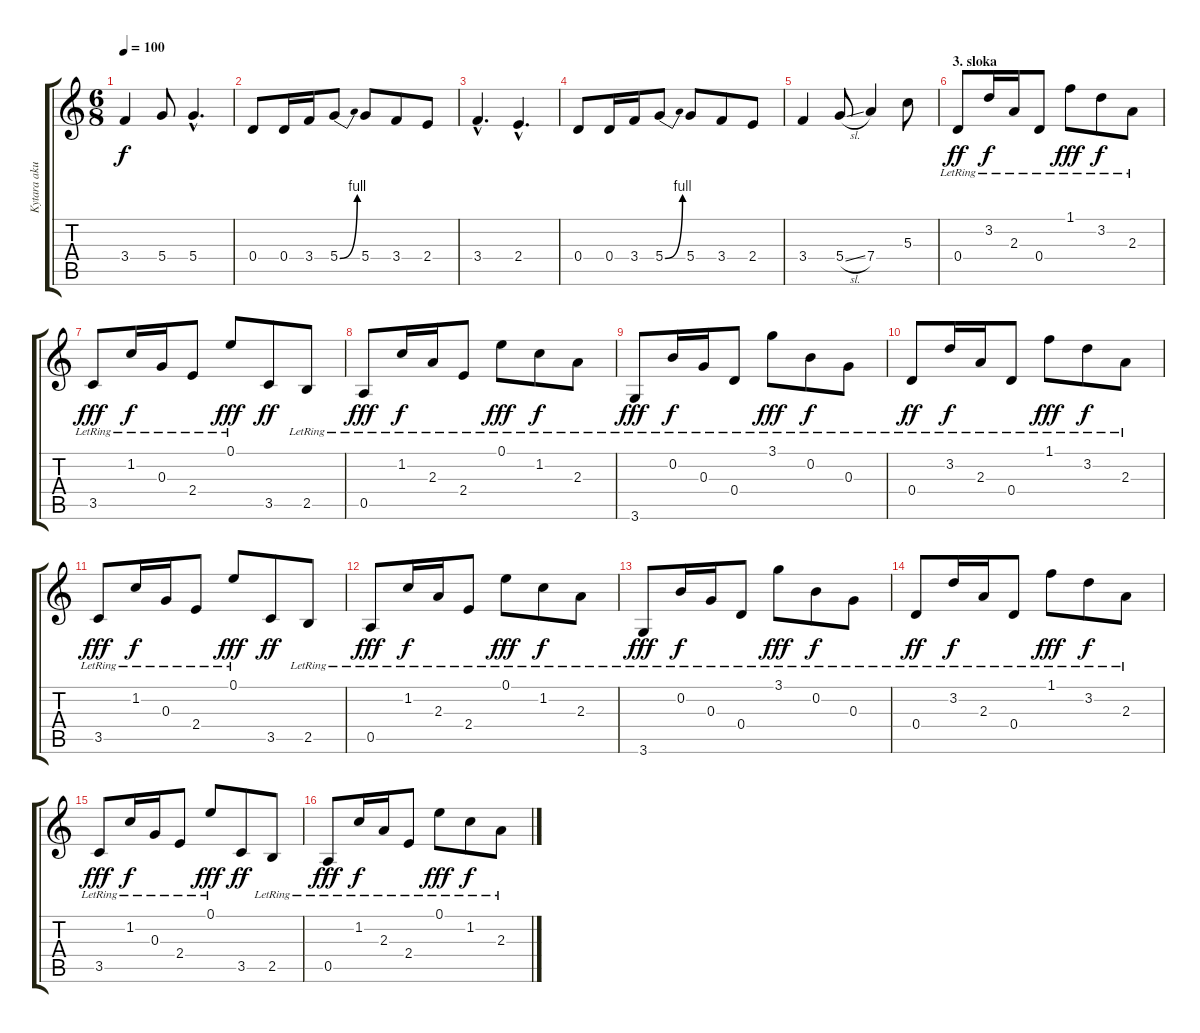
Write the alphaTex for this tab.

\track ("Kytara akusticka" "Kytara aku") {instrument acousticguitarnylon}
\staff {score tabs}
\tuning (E4 B3 G3 D3 A2 E2) {hide}
\ts (6 8)
\tempo 100
\clef g2
\ks c
3.4.4{dy f} 5.4.8 5.4{hac}.4{d} |
0.4.8 0.4.16 3.4.16 5.4{be (bend 0 0 60 4)}.8 5.4.8 3.4.8 2.4.8 |
3.4{hac}.4{d} 2.4{hac}.4{d} |
0.4.8 0.4.16 3.4.16 5.4{be (bend 0 0 60 4)}.8 5.4.8 3.4.8 2.4.8 |
3.4.4 5.4{sl}.8 7.4.4 5.3.8 |
\section ("" "3. sloka")
0.4{lr}.8{dy ff instrument acousticguitarnylon} 3.2{lr}.16{dy f} 2.3{lr}.16 0.4{lr}.8 1.1{lr}.8{dy fff} 3.2{lr}.8{dy f} 2.3{lr}.8 |
3.5{lr}.8{dy fff} 1.2{lr}.16{dy f} 0.3{lr}.16 2.4{lr}.8 0.1{lr}.8{dy fff} 3.5.8{dy ff} 2.5{lr}.8 |
0.5{lr}.8{dy fff} 1.2{lr}.16{dy f} 2.3{lr}.16 2.4{lr}.8 0.1{lr}.8{dy fff} 1.2{lr}.8{dy f} 2.3{lr}.8 |
3.6{lr}.8{dy fff} 0.2{lr}.16{dy f} 0.3{lr}.16 0.4{lr}.8 3.1{lr}.8{dy fff} 0.2{lr}.8{dy f} 0.3{lr}.8 |
0.4{lr}.8{dy ff instrument acousticguitarnylon} 3.2{lr}.16{dy f} 2.3{lr}.16 0.4{lr}.8 1.1{lr}.8{dy fff} 3.2{lr}.8{dy f} 2.3{lr}.8 |
3.5{lr}.8{dy fff} 1.2{lr}.16{dy f} 0.3{lr}.16 2.4{lr}.8 0.1{lr}.8{dy fff} 3.5.8{dy ff} 2.5{lr}.8 |
0.5{lr}.8{dy fff} 1.2{lr}.16{dy f} 2.3{lr}.16 2.4{lr}.8 0.1{lr}.8{dy fff} 1.2{lr}.8{dy f} 2.3{lr}.8 |
3.6{lr}.8{dy fff} 0.2{lr}.16{dy f} 0.3{lr}.16 0.4{lr}.8 3.1{lr}.8{dy fff} 0.2{lr}.8{dy f} 0.3{lr}.8 |
0.4{lr}.8{dy ff instrument acousticguitarnylon} 3.2{lr}.16{dy f} 2.3{lr}.16 0.4{lr}.8 1.1{lr}.8{dy fff} 3.2{lr}.8{dy f} 2.3{lr}.8 |
3.5{lr}.8{dy fff} 1.2{lr}.16{dy f} 0.3{lr}.16 2.4{lr}.8 0.1{lr}.8{dy fff} 3.5.8{dy ff} 2.5{lr}.8 |
0.5{lr}.8{dy fff} 1.2{lr}.16{dy f} 2.3{lr}.16 2.4{lr}.8 0.1{lr}.8{dy fff} 1.2{lr}.8{dy f} 2.3{lr}.8
